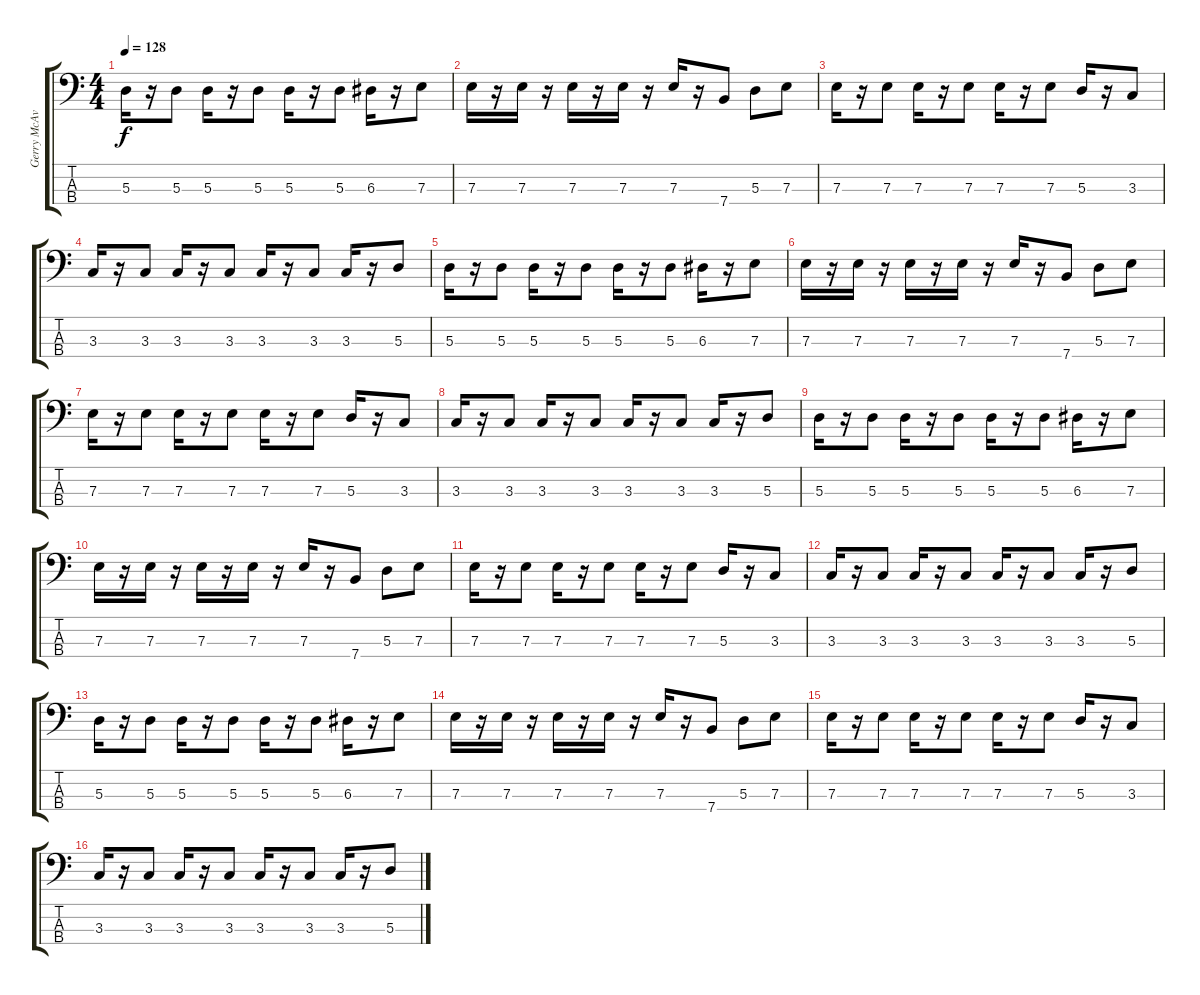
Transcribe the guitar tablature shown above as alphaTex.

\track ("Gerry McAvoy" "Gerry McAv") {instrument electricbasspick}
\staff {score tabs}
\tuning (G2 D2 A1 E1) {hide}
\ts (4 4)
\tempo 128
\clef f4
\ks c
5.3.16{dy f} r.16 5.3.8 5.3.16 r.16 5.3.8 5.3.16 r.16 5.3.8 6.3.16 r.16 7.3.8 |
7.3.16 r.16 7.3.16 r.16 7.3.16 r.16 7.3.16 r.16 7.3.16 r.16 7.4.8 5.3.8 7.3.8 |
7.3.16 r.16 7.3.8 7.3.16 r.16 7.3.8 7.3.16 r.16 7.3.8 5.3.16 r.16 3.3.8 |
3.3.16 r.16 3.3.8 3.3.16 r.16 3.3.8 3.3.16 r.16 3.3.8 3.3.16 r.16 5.3.8 |
5.3.16 r.16 5.3.8 5.3.16 r.16 5.3.8 5.3.16 r.16 5.3.8 6.3.16 r.16 7.3.8 |
7.3.16 r.16 7.3.16 r.16 7.3.16 r.16 7.3.16 r.16 7.3.16 r.16 7.4.8 5.3.8 7.3.8 |
7.3.16 r.16 7.3.8 7.3.16 r.16 7.3.8 7.3.16 r.16 7.3.8 5.3.16 r.16 3.3.8 |
3.3.16 r.16 3.3.8 3.3.16 r.16 3.3.8 3.3.16 r.16 3.3.8 3.3.16 r.16 5.3.8 |
5.3.16 r.16 5.3.8 5.3.16 r.16 5.3.8 5.3.16 r.16 5.3.8 6.3.16 r.16 7.3.8 |
7.3.16 r.16 7.3.16 r.16 7.3.16 r.16 7.3.16 r.16 7.3.16 r.16 7.4.8 5.3.8 7.3.8 |
7.3.16 r.16 7.3.8 7.3.16 r.16 7.3.8 7.3.16 r.16 7.3.8 5.3.16 r.16 3.3.8 |
3.3.16 r.16 3.3.8 3.3.16 r.16 3.3.8 3.3.16 r.16 3.3.8 3.3.16 r.16 5.3.8 |
5.3.16 r.16 5.3.8 5.3.16 r.16 5.3.8 5.3.16 r.16 5.3.8 6.3.16 r.16 7.3.8 |
7.3.16 r.16 7.3.16 r.16 7.3.16 r.16 7.3.16 r.16 7.3.16 r.16 7.4.8 5.3.8 7.3.8 |
7.3.16 r.16 7.3.8 7.3.16 r.16 7.3.8 7.3.16 r.16 7.3.8 5.3.16 r.16 3.3.8 |
3.3.16 r.16 3.3.8 3.3.16 r.16 3.3.8 3.3.16 r.16 3.3.8 3.3.16 r.16 5.3.8
